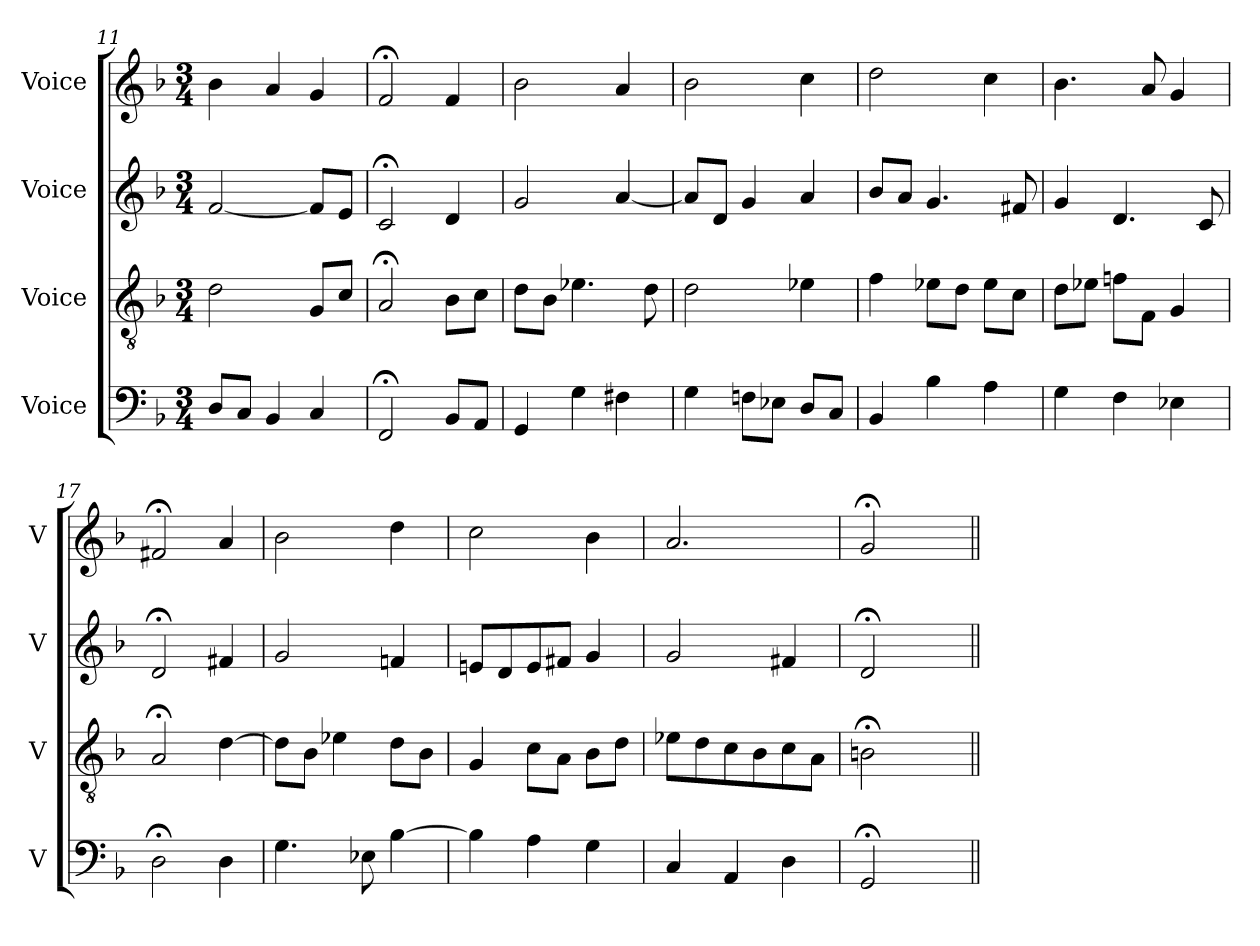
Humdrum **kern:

**kern	**kern	**kern	**kern
*part4	*part3	*part2	*part1
*staff4	*staff3	*staff2	*staff1
*I"Voice	*I"Voice	*I"Voice	*I"Voice
*I'V	*I'V	*I'V	*I'V
!!LO:LB:g=z
*clefF4	*clefGv2	*clefG2	*clefG2
*k[b-]	*k[b-]	*k[b-]	*k[b-]
*M3/4	*M3/4	*M3/4	*M3/4
=11	=11	=11	=11
8D/L	2d\	[2f/	4b-\
8C/J	.	.	.
4BB-/	.	.	4a/
4C/	8G/L	8f/L]	4g/
.	8c/J	8e/J	.
=12	=12	=12	=12
2FF;/	2A;/	2c;/	2f;/
8BB-/L	8B-\L	4d/	4f/
8AA/J	8c\J	.	.
=13	=13	=13	=13
4GG/	8d\L	2g/	2b-\
.	8B-\J	.	.
4G\	4.e-X\	.	.
4F#X\	.	[4a/	4a/
.	8d\	.	.
=14	=14	=14	=14
4G\	2d\	8a/L]	2b-\
.	.	8d/J	.
8Fn\L	.	4g/	.
8E-X\J	.	.	.
8D/L	4e-X\	4a/	4cc\
8C/J	.	.	.
=15	=15	=15	=15
4BB-/	4f\	8b-/L	2dd\
.	.	8a/J	.
4B-\	8e-X\L	4.g/	.
.	8d\J	.	.
4A\	8e-\L	.	4cc\
.	8c\J	8f#X/	.
=16	=16	=16	=16
4G\	8d\L	4g/	4.b-\
.	8e-X\J	.	.
4F\	8fn\L	4.d/	.
.	8F\J	.	8a/
4E-X\	4G/	.	4g/
.	.	8c/	.
!!LO:PB:g=z
=17	=17	=17	=17
2D;\	2A;/	2d;/	2f#X;/
4D\	[4d\	4f#X/	4a/
=18	=18	=18	=18
4.G\	8d\L]	2g/	2b-\
.	8B-\J	.	.
.	4e-X\	.	.
8E-X\	.	.	.
[4B-\	8d\L	4fn/	4dd\
.	8B-\J	.	.
=19	=19	=19	=19
4B-\]	4G/	8en/L	2cc\
.	.	8d/	.
4A\	8c\L	8e/	.
.	8A\J	8f#X/J	.
4G\	8B-\L	4g/	4b-\
.	8d\J	.	.
=20	=20	=20	=20
4C/	8e-X\L	2g/	2.a/
.	8d\	.	.
4AA/	8c\	.	.
.	8B-\	.	.
4D\	8c\	4f#X/	.
.	8A\J	.	.
=21	=21	=21	=21
2GG;/	2Bn;\	2d;/	2g;/
4ryy	4ryy	4ryy	4ryy
=||	=||	=||	=||
*-	*-	*-	*-
